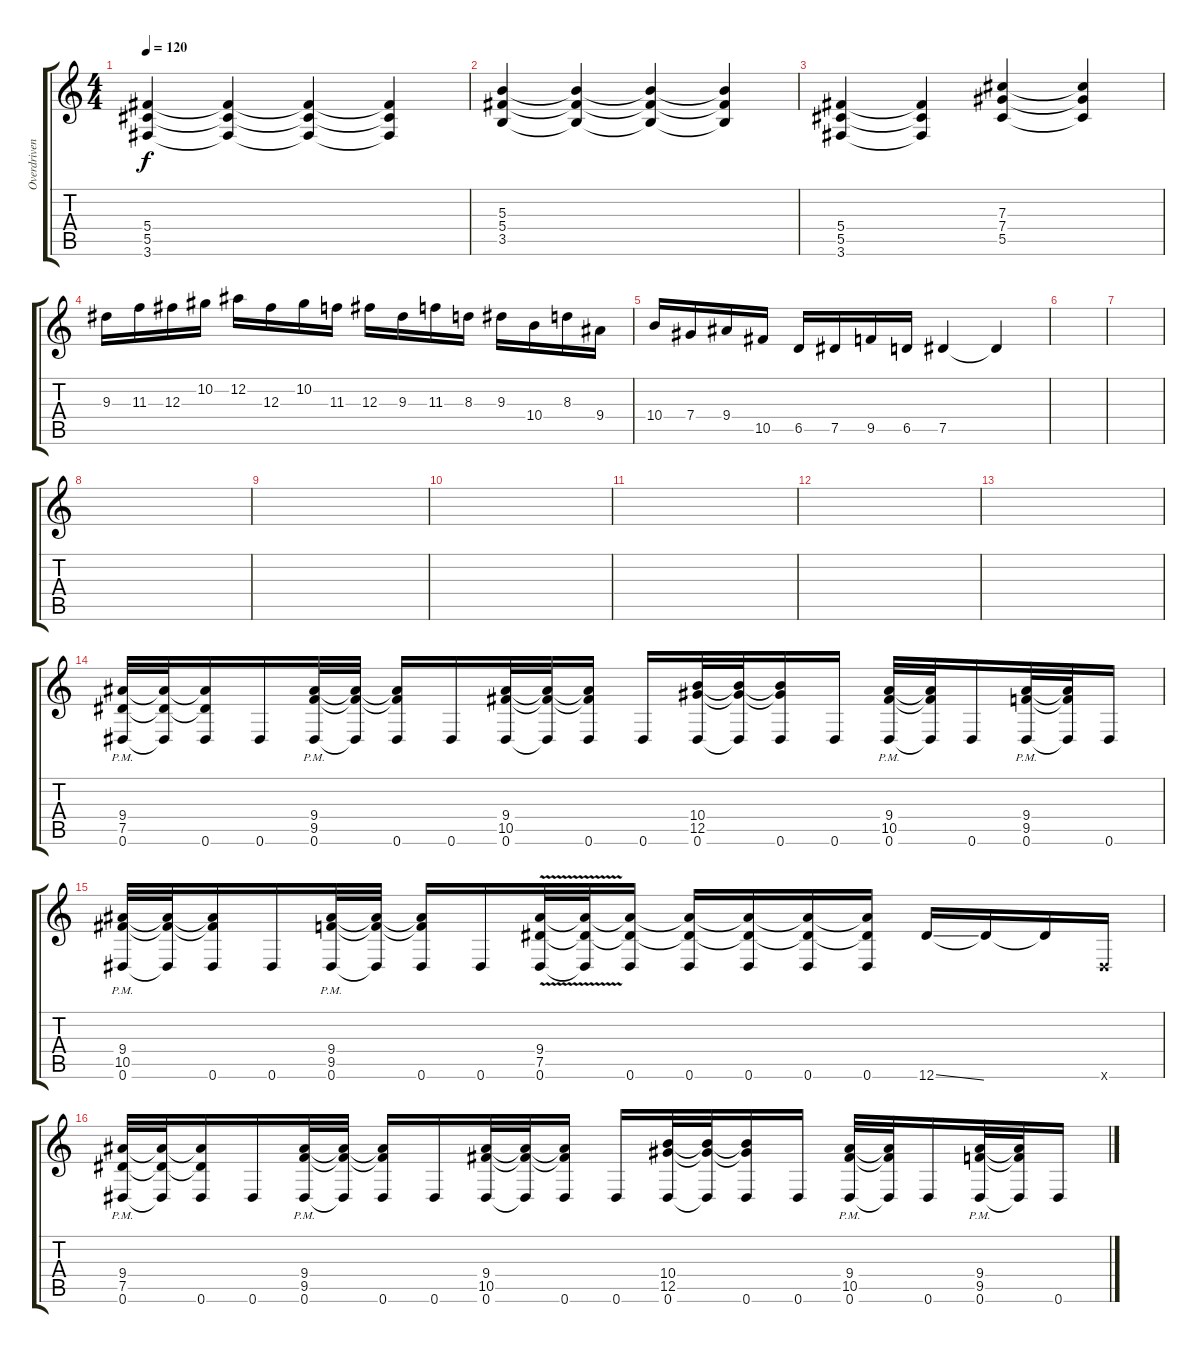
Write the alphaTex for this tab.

\track ("Overdriven Guitar2 (Solo)" "Overdriven") {instrument overdrivenguitar}
\staff {score tabs}
\tuning (Eb4 Bb3 Gb3 Db3 Ab2 Eb2) {hide}
\ts (4 4)
\tempo 120
\clef g2
\ks c
(5.4 5.5 3.6).4{dy f volume 13} (5.4{t} 5.5{t} 3.6{t}).4 (5.4{t} 5.5{t} 3.6{t}).4 (5.4{t} 5.5{t} 3.6{t}).4 |
(5.3 5.4 3.5).4{volume 13} (5.3{t} 5.4{t} 3.5{t}).4 (5.3{t} 5.4{t} 3.5{t}).4 (5.3{t} 5.4{t} 3.5{t}).4 |
(5.4 5.5 3.6).4{volume 13} (5.4{t} 5.5{t} 3.6{t}).4 (7.3 7.4 5.5).4 (7.3{t} 7.4{t} 5.5{t}).4 |
9.3.16 11.3.16 12.3.16 10.2.16 12.2.16 12.3.16 10.2.16 11.3.16 12.3.16 9.3.16 11.3.16 8.3.16 9.3.16 10.4.16 8.3.16 9.4.16 |
10.4.16 7.4.16 9.4.16 10.5.16 6.5.16 7.5.16 9.5.16 6.5.16 7.5.4 7.5{t}.4 |
|
|
|
|
|
|
|
|
(9.4{pm} 7.5{pm} 0.6{pm}).32{volume 13} (9.4{t} 7.5{t} 0.6{t}).32 (9.4{t} 7.5{t} 0.6).16 0.6.16 (9.4{pm} 9.5{pm} 0.6{pm}).32 (9.4{t} 9.5{t} 0.6{t}).32 (9.4{t} 9.5{t} 0.6).16 0.6.16 (9.4 10.5 0.6).32 (9.4{t} 10.5{t} 0.6{t}).32 (9.4{t} 10.5{t} 0.6).16 0.6.16 (10.4 12.5 0.6).32 (10.4{t} 12.5{t} 0.6{t}).32 (10.4{t} 12.5{t} 0.6).16 0.6.16 (9.4{pm} 10.5{pm} 0.6{pm}).32 (9.4{t} 10.5{t} 0.6{t}).32 0.6.16 (9.4{pm} 9.5{pm} 0.6{pm}).32 (9.4{t} 9.5{t} 0.6{t}).32 0.6.16 |
(9.4{pm} 10.5{pm} 0.6{pm}).32{volume 13} (9.4{t} 10.5{t} 0.6{t}).32 (9.4{t} 10.5{t} 0.6).16 0.6.16 (9.4{pm} 9.5{pm} 0.6{pm}).32 (9.4{t} 9.5{t} 0.6{t}).32 (9.4{t} 9.5{t} 0.6).16 0.6.16 (9.4{v} 7.5{v} 0.6{v}).32 (9.4{t} 7.5{t} 0.6{t}).32 (9.4{t} 7.5{t} 0.6).16 (9.4{t} 7.5{t} 0.6).16 (9.4{t} 7.5{t} 0.6).16 (9.4{t} 7.5{t} 0.6).16 (9.4{t} 7.5{t} 0.6).16 12.6{ss}.16 12.6{t}.16 12.6{t}.16 0.6{x}.16 |
(9.4{pm} 7.5{pm} 0.6{pm}).32{volume 13} (9.4{t} 7.5{t} 0.6{t}).32 (9.4{t} 7.5{t} 0.6).16 0.6.16 (9.4{pm} 9.5{pm} 0.6{pm}).32 (9.4{t} 9.5{t} 0.6{t}).32 (9.4{t} 9.5{t} 0.6).16 0.6.16 (9.4 10.5 0.6).32 (9.4{t} 10.5{t} 0.6{t}).32 (9.4{t} 10.5{t} 0.6).16 0.6.16 (10.4 12.5 0.6).32 (10.4{t} 12.5{t} 0.6{t}).32 (10.4{t} 12.5{t} 0.6).16 0.6.16 (9.4{pm} 10.5{pm} 0.6{pm}).32 (9.4{t} 10.5{t} 0.6{t}).32 0.6.16 (9.4{pm} 9.5{pm} 0.6{pm}).32 (9.4{t} 9.5{t} 0.6{t}).32 0.6.16
